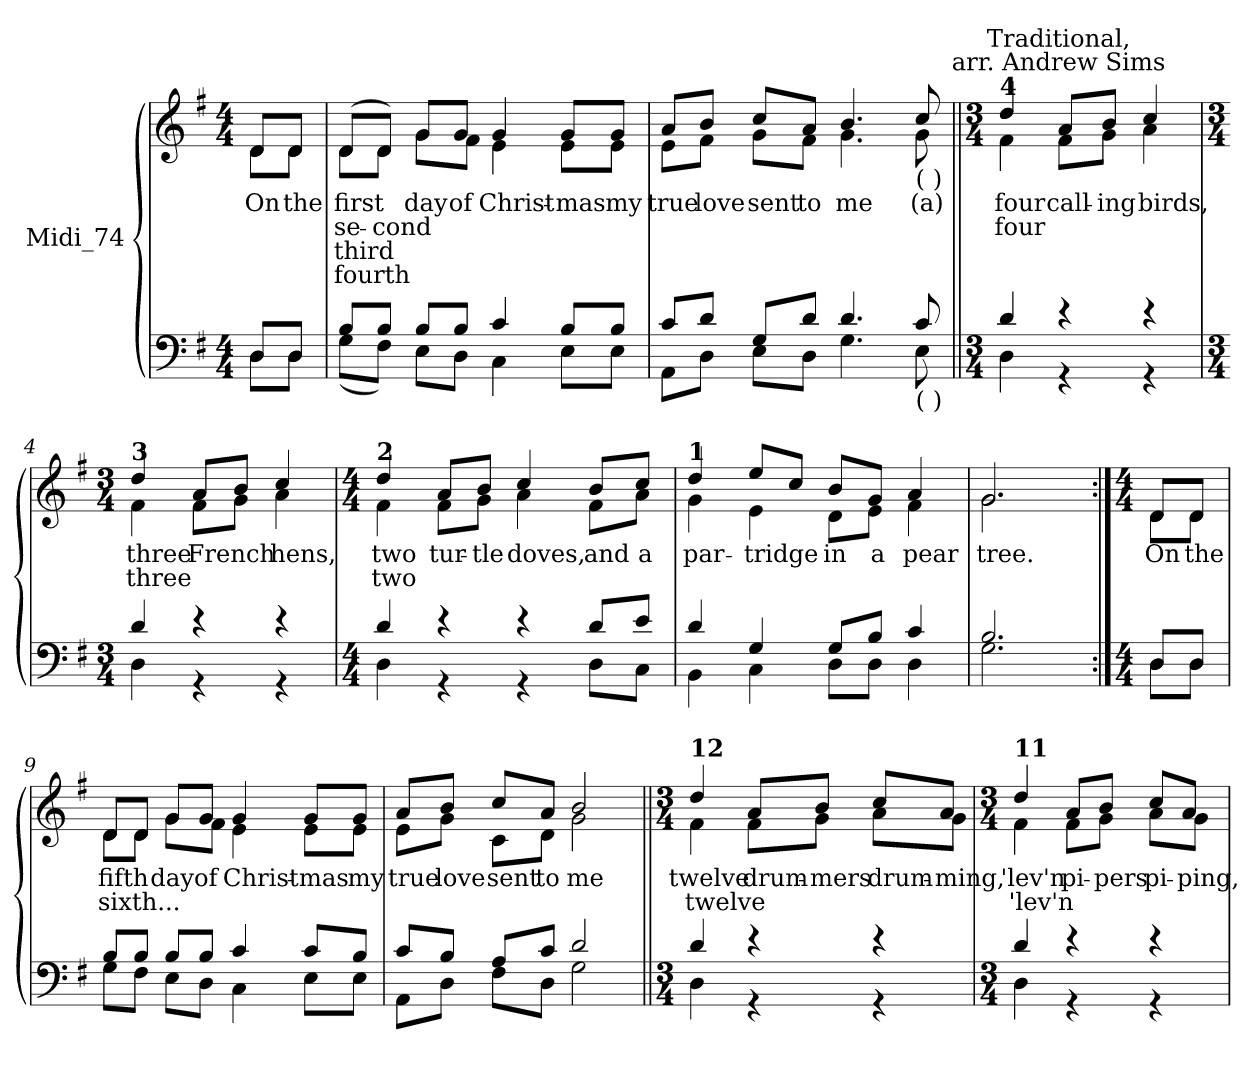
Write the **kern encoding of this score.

**kern	**kern	**text	**text	**text	**text
*part2	*part1	*part1	*part1	*part1	*part1
*staff2	*staff1	*staff1	*staff1	*staff1	*staff1
*I"Midi_74	*I"Midi_74	*	*	*	*
*clefF4	*clefG2	*	*	*	*
*k[f#]	*k[f#]	*	*	*	*
*G:	*G:	*	*	*	*
*M4/4	*M4/4	*	*	*	*
=	=	=	=	=	=
*^	*	*	*	*	*
!	!	!LO:TX:a:t=The Twelve Days of Christmas	!	!	!	!
!	!	!LO:TX:a:t=Traditional	!	!	!	!
!	!	!	!LO:LY:b	!	!	!
*	*	*^	*	*	*	*
8D/L	8D\L	8d/L	8dL	On	.	.	.
!	!	!	!	!LO:LY:b	!	!	!
8D/J	8D\J	8d/J	8dJ	the	.	.	.
=1	=1	=1	=1	=1	=1	=1	=1
!	!	!	!	!LO:LY:b	!LO:LY:b	!LO:LY:b	!LO:LY:b
8BL	(<8G\L	(>8d/L	8dL	first	se-	-third	fourth
!	!	!	!	!	!LO:LY:b	!	!
8BJ	8F#\J)	8d/J)	8dJ	.	cond	.	.
!	!	!	!	!LO:LY:b	!	!	!
8BL	8E\L	8g/L	8g\L	day	.	.	.
!	!	!	!	!LO:LY:b	!	!	!
8BJ	8D\J	8g/J	8f#\J	of	.	.	.
!	!	!	!	!LO:LY:b	!	!	!
4c/	4C\	4g/	4e\	Christ-	.	.	.
!	!	!	!	!LO:LY:b	!	!	!
8B/L	8E\L	8g/L	8e\L	-mas	.	.	.
!	!	!	!	!LO:LY:b	!	!	!
8B/J	8E\J	8g/J	8e\J	my	.	.	.
=2	=2	=2	=2	=2	=2	=2	=2
!	!	!	!	!LO:LY:b	!	!	!
8c/L	8AA\L	8a/L	8e\L	true	.	.	.
!	!	!	!	!LO:LY:b	!	!	!
8d/J	8D\J	8b/J	8f#\J	love	.	.	.
!	!	!	!	!LO:LY:b	!	!	!
8G/L	8E\L	8cc/L	8g\L	sent	.	.	.
!	!	!	!	!LO:LY:b	!	!	!
8d/J	8D\J	8a/J	8f#\J	to	.	.	.
!	!	!	!	!LO:LY:b	!	!	!
4.d/	4.G\	4.b/	4.g\	me	.	.	.
!	!	!LO:TX:b:t=(  )	!	!	!	!	!
!LO:TX:b:t=(  )	!	!	!	!	!	!	!
!	!	!	!	!LO:LY:b	!	!	!
8c/	8E\	8cc/	8g\	(a)	.	.	.
=3||	=3||	=3||	=3||	=3||	=3||	=3||	=3||
*M3/4	*	*M3/4	*	*	*	*	*
!	!	!LO:TX:a:B:t=4	!	!	!	!	!
!	!	!	!	!LO:LY:b	!LO:LY:b	!	!
4d/	4D\	4dd/	4f#\	four	four	.	.
!	!	!LO:TX:a:cj:t=Traditional,\narr. Andrew Sims	!	!	!	!	!
!	!	!	!	!LO:LY:b	!	!	!
4r	4r	8a/L	8f#\L	call-	.	.	.
!	!	!	!	!LO:LY:b	!	!	!
.	.	8b/J	8g\J	-ing	.	.	.
!	!	!	!	!LO:LY:b	!	!	!
4r	4r	4cc/	4a\	birds,	.	.	.
!!LO:LB:g=z	!!
=4	=4	=4	=4	=4	=4	=4	=4
*M3/4	*	*M3/4	*	*	*	*	*
!	!	!LO:TX:a:B:t=3	!	!	!	!	!
!	!	!	!	!LO:LY:b	!LO:LY:b	!	!
4d/	4D\	4dd/	4f#\	three	three	.	.
!	!	!	!	!LO:LY:b	!	!	!
4r	4r	8a/L	8f#\L	French	.	.	.
.	.	8b/J	8g\J	.	.	.	.
!	!	!	!	!LO:LY:b	!	!	!
4r	4r	4cc/	4a\	hens,	.	.	.
=5	=5	=5	=5	=5	=5	=5	=5
*M4/4	*	*M4/4	*	*	*	*	*
!	!	!LO:TX:a:B:t=2	!	!	!	!	!
!	!	!	!	!LO:LY:b	!LO:LY:b	!	!
4d/	4D\	4dd/	4f#\	two	two	.	.
!	!	!	!	!LO:LY:b	!	!	!
4r	4r	8a/L	8f#\L	tur-	.	.	.
!	!	!	!	!LO:LY:b	!	!	!
.	.	8b/J	8g\J	-tle	.	.	.
!	!	!	!	!LO:LY:b	!	!	!
4r	4r	4cc/	4a\	doves,	.	.	.
!	!	!	!	!LO:LY:b	!	!	!
8d/L	8D\L	8b/L	8f#\L	and	.	.	.
!	!	!	!	!LO:LY:b	!	!	!
8e/J	8C\J	8cc/J	8a\J	a	.	.	.
=6	=6	=6	=6	=6	=6	=6	=6
!	!	!LO:TX:a:B:t=1	!	!	!	!	!
!	!	!	!	!LO:LY:b	!	!	!
4d/	4BB\	4dd/	4g\	par-	.	.	.
!	!	!	!	!LO:LY:b	!	!	!
4G/	4C\	8ee/L	4e\	-tridge	.	.	.
.	.	8cc/J	.	.	.	.	.
!	!	!	!	!LO:LY:b	!	!	!
8G/L	8D\L	8b/L	8d\L	in	.	.	.
!	!	!	!	!LO:LY:b	!	!	!
8B/J	8D\J	8g/J	8e\J	a	.	.	.
!	!	!	!	!LO:LY:b	!	!	!
4c/	4D\	4a/	4f#\	pear	.	.	.
=7	=7	=7	=7	=7	=7	=7	=7
!	!	!	!	!LO:LY:b	!	!	!
2.B/	2.G\	2.g/	2.g\	tree.	.	.	.
!!LO:LB:g=z	!!
=8:|!	=8:|!	=8:|!	=8:|!	=8:|!	=8:|!	=8:|!	=8:|!
*M4/4	*	*M4/4	*	*	*	*	*
!	!	!	!	!LO:LY:b	!	!	!
8D/L	8D\L	8d/L	8dL	On	.	.	.
!	!	!	!	!LO:LY:b	!	!	!
8D/J	8D\J	8d/J	8dJ	the	.	.	.
=9	=9	=9	=9	=9	=9	=9	=9
!	!	!	!	!LO:LY:b	!LO:LY:b	!	!
8BL	8G\L	8d/L	8dL	fifth	sixth...	.	.
8BJ	8F#\J	8d/J	8dJ	.	.	.	.
!	!	!	!	!LO:LY:b	!	!	!
8B/L	8E\L	8g/L	8g\L	day	.	.	.
!	!	!	!	!LO:LY:b	!	!	!
8B/J	8D\J	8g/J	8f#\J	of	.	.	.
!	!	!	!	!LO:LY:b	!	!	!
4c/	4C\	4g/	4e\	Christ-	.	.	.
!	!	!	!	!LO:LY:b	!	!	!
8c/L	8E\L	8g/L	8e\L	-mas	.	.	.
!	!	!	!	!LO:LY:b	!	!	!
8B/J	8E\J	8g/J	8e\J	my	.	.	.
=10	=10	=10	=10	=10	=10	=10	=10
!	!	!	!	!LO:LY:b	!	!	!
8c/L	8AA\L	8a/L	8e\L	true	.	.	.
!	!	!	!	!LO:LY:b	!	!	!
8B/J	8D\J	8b/J	8g\J	love	.	.	.
!	!	!	!	!LO:LY:b	!	!	!
8A/L	8F#\L	8cc/L	8c\L	sent	.	.	.
!	!	!	!	!LO:LY:b	!	!	!
8c/J	8D\J	8a/J	8d\J	to	.	.	.
!	!	!	!	!LO:LY:b	!	!	!
2d/	2G\	2b/	2g\	me	.	.	.
=11||	=11||	=11||	=11||	=11||	=11||	=11||	=11||
*M3/4	*	*M3/4	*	*	*	*	*
!	!	!LO:TX:a:B:t=12	!	!	!	!	!
!	!	!	!	!LO:LY:b	!LO:LY:b	!	!
4d/	4D\	4dd/	4f#\	twelve	twelve	.	.
!	!	!	!	!LO:LY:b	!	!	!
4r	4r	8a/L	8f#\L	drum-	.	.	.
!	!	!	!	!LO:LY:b	!	!	!
.	.	8b/J	8g\J	-mers	.	.	.
!	!	!	!	!LO:LY:b	!	!	!
4r	4r	8cc/L	8a\L	drum-	.	.	.
!	!	!	!	!LO:LY:b	!	!	!
.	.	8a/J	8g\J	-ming,	.	.	.
!!LO:LB:g=z	!!
=12	=12	=12	=12	=12	=12	=12	=12
*M3/4	*	*M3/4	*	*	*	*	*
!	!	!LO:TX:a:B:t=11	!	!	!	!	!
!	!	!	!	!LO:LY:b	!LO:LY:b	!	!
4d/	4D\	4dd/	4f#\	'lev'n	'lev'n	.	.
!	!	!	!	!LO:LY:b	!	!	!
4r	4r	8a/L	8f#\L	pi-	.	.	.
!	!	!	!	!LO:LY:b	!	!	!
.	.	8b/J	8g\J	-pers	.	.	.
!	!	!	!	!LO:LY:b	!	!	!
4r	4r	8cc/L	8a\L	pi-	.	.	.
!	!	!	!	!LO:LY:b	!	!	!
.	.	8a/J	8g\J	-ping,	.	.	.
*v	*v	*	*	*	*	*	*
*	*v	*v	*	*	*	*
=	=	=	=	=	=
*-	*-	*-	*-	*-	*-
